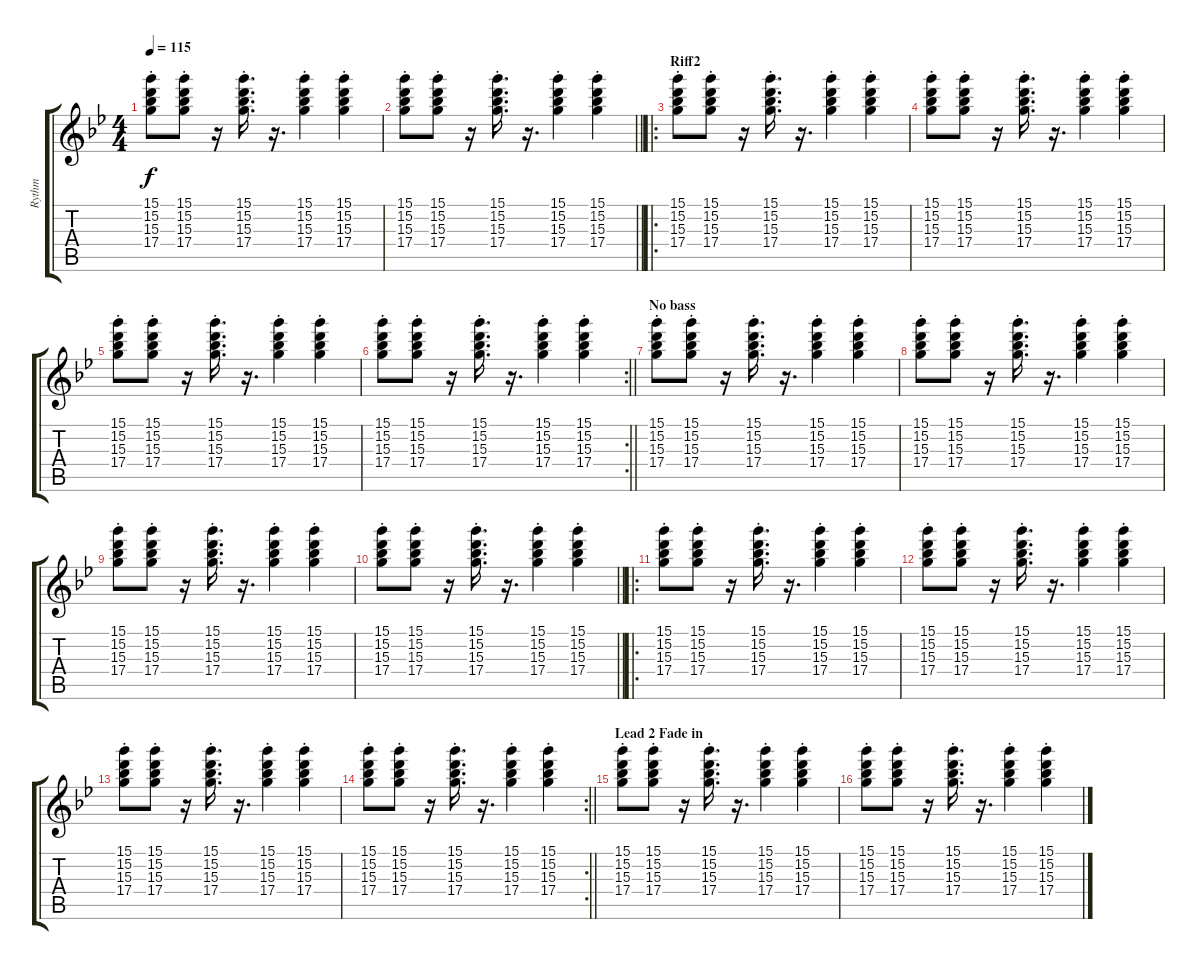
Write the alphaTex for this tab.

\track ("Rythm" "Rythm") {instrument overdrivenguitar}
\staff {score tabs}
\tuning (E4 B3 G3 D3 A2 E2) {hide}
\ts (4 4)
\tempo 115
\clef g2
\ks gminor
(15.1{st} 15.2{st} 15.3{st} 17.4{st}).8{dy f} (15.1{st} 15.2{st} 15.3{st} 17.4{st}).8 r.16 (15.1{st} 15.2{st} 15.3{st} 17.4{st}).16{d} r.16{d} (15.1{st} 15.2{st} 15.3{st} 17.4{st}).4 (15.1{st} 15.2{st} 15.3{st} 17.4{st}).4 |
\barLineRight lightlight
(15.1{st} 15.2{st} 15.3{st} 17.4{st}).8 (15.1{st} 15.2{st} 15.3{st} 17.4{st}).8 r.16 (15.1{st} 15.2{st} 15.3{st} 17.4{st}).16{d} r.16{d} (15.1{st} 15.2{st} 15.3{st} 17.4{st}).4 (15.1{st} 15.2{st} 15.3{st} 17.4{st}).4 |
\ro
\section ("" "Riff2")
(15.1{st} 15.2{st} 15.3{st} 17.4{st}).8 (15.1{st} 15.2{st} 15.3{st} 17.4{st}).8 r.16 (15.1{st} 15.2{st} 15.3{st} 17.4{st}).16{d} r.16{d} (15.1{st} 15.2{st} 15.3{st} 17.4{st}).4 (15.1{st} 15.2{st} 15.3{st} 17.4{st}).4 |
(15.1{st} 15.2{st} 15.3{st} 17.4{st}).8 (15.1{st} 15.2{st} 15.3{st} 17.4{st}).8 r.16 (15.1{st} 15.2{st} 15.3{st} 17.4{st}).16{d} r.16{d} (15.1{st} 15.2{st} 15.3{st} 17.4{st}).4 (15.1{st} 15.2{st} 15.3{st} 17.4{st}).4 |
(15.1{st} 15.2{st} 15.3{st} 17.4{st}).8 (15.1{st} 15.2{st} 15.3{st} 17.4{st}).8 r.16 (15.1{st} 15.2{st} 15.3{st} 17.4{st}).16{d} r.16{d} (15.1{st} 15.2{st} 15.3{st} 17.4{st}).4 (15.1{st} 15.2{st} 15.3{st} 17.4{st}).4 |
\rc 2
\barLineRight lightlight
(15.1{st} 15.2{st} 15.3{st} 17.4{st}).8 (15.1{st} 15.2{st} 15.3{st} 17.4{st}).8 r.16 (15.1{st} 15.2{st} 15.3{st} 17.4{st}).16{d} r.16{d} (15.1{st} 15.2{st} 15.3{st} 17.4{st}).4 (15.1{st} 15.2{st} 15.3{st} 17.4{st}).4 |
\section ("" "No bass")
(15.1{st} 15.2{st} 15.3{st} 17.4{st}).8 (15.1{st} 15.2{st} 15.3{st} 17.4{st}).8 r.16 (15.1{st} 15.2{st} 15.3{st} 17.4{st}).16{d} r.16{d} (15.1{st} 15.2{st} 15.3{st} 17.4{st}).4 (15.1{st} 15.2{st} 15.3{st} 17.4{st}).4 |
(15.1{st} 15.2{st} 15.3{st} 17.4{st}).8 (15.1{st} 15.2{st} 15.3{st} 17.4{st}).8 r.16 (15.1{st} 15.2{st} 15.3{st} 17.4{st}).16{d} r.16{d} (15.1{st} 15.2{st} 15.3{st} 17.4{st}).4 (15.1{st} 15.2{st} 15.3{st} 17.4{st}).4 |
(15.1{st} 15.2{st} 15.3{st} 17.4{st}).8 (15.1{st} 15.2{st} 15.3{st} 17.4{st}).8 r.16 (15.1{st} 15.2{st} 15.3{st} 17.4{st}).16{d} r.16{d} (15.1{st} 15.2{st} 15.3{st} 17.4{st}).4 (15.1{st} 15.2{st} 15.3{st} 17.4{st}).4 |
\barLineRight lightlight
(15.1{st} 15.2{st} 15.3{st} 17.4{st}).8 (15.1{st} 15.2{st} 15.3{st} 17.4{st}).8 r.16 (15.1{st} 15.2{st} 15.3{st} 17.4{st}).16{d} r.16{d} (15.1{st} 15.2{st} 15.3{st} 17.4{st}).4 (15.1{st} 15.2{st} 15.3{st} 17.4{st}).4 |
\ro
(15.1{st} 15.2{st} 15.3{st} 17.4{st}).8 (15.1{st} 15.2{st} 15.3{st} 17.4{st}).8 r.16 (15.1{st} 15.2{st} 15.3{st} 17.4{st}).16{d} r.16{d} (15.1{st} 15.2{st} 15.3{st} 17.4{st}).4 (15.1{st} 15.2{st} 15.3{st} 17.4{st}).4 |
(15.1{st} 15.2{st} 15.3{st} 17.4{st}).8 (15.1{st} 15.2{st} 15.3{st} 17.4{st}).8 r.16 (15.1{st} 15.2{st} 15.3{st} 17.4{st}).16{d} r.16{d} (15.1{st} 15.2{st} 15.3{st} 17.4{st}).4 (15.1{st} 15.2{st} 15.3{st} 17.4{st}).4 |
(15.1{st} 15.2{st} 15.3{st} 17.4{st}).8 (15.1{st} 15.2{st} 15.3{st} 17.4{st}).8 r.16 (15.1{st} 15.2{st} 15.3{st} 17.4{st}).16{d} r.16{d} (15.1{st} 15.2{st} 15.3{st} 17.4{st}).4 (15.1{st} 15.2{st} 15.3{st} 17.4{st}).4 |
\rc 2
\barLineRight lightlight
(15.1{st} 15.2{st} 15.3{st} 17.4{st}).8 (15.1{st} 15.2{st} 15.3{st} 17.4{st}).8 r.16 (15.1{st} 15.2{st} 15.3{st} 17.4{st}).16{d} r.16{d} (15.1{st} 15.2{st} 15.3{st} 17.4{st}).4 (15.1{st} 15.2{st} 15.3{st} 17.4{st}).4 |
\section ("" "Lead 2 Fade in")
(15.1{st} 15.2{st} 15.3{st} 17.4{st}).8 (15.1{st} 15.2{st} 15.3{st} 17.4{st}).8 r.16 (15.1{st} 15.2{st} 15.3{st} 17.4{st}).16{d} r.16{d} (15.1{st} 15.2{st} 15.3{st} 17.4{st}).4 (15.1{st} 15.2{st} 15.3{st} 17.4{st}).4 |
(15.1{st} 15.2{st} 15.3{st} 17.4{st}).8 (15.1{st} 15.2{st} 15.3{st} 17.4{st}).8 r.16 (15.1{st} 15.2{st} 15.3{st} 17.4{st}).16{d} r.16{d} (15.1{st} 15.2{st} 15.3{st} 17.4{st}).4 (15.1{st} 15.2{st} 15.3{st} 17.4{st}).4
